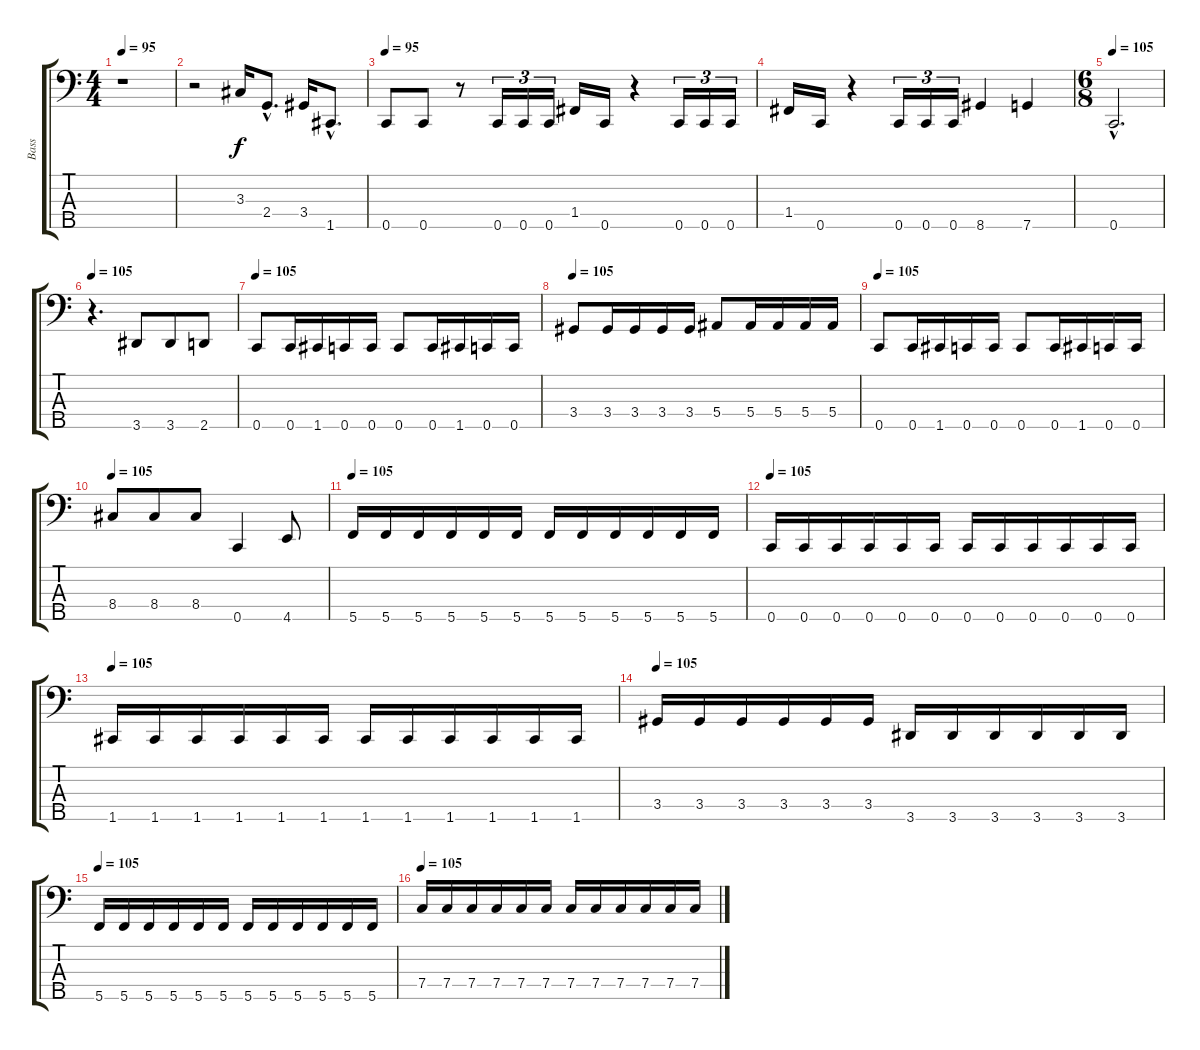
\track ("Bass" "Bass") {instrument electricbassfinger}
\staff {score tabs}
\tuning (Ab2 Eb2 Bb1 F1 C1) {hide}
\ts (4 4)
\tempo 95
\clef f4
\ks c
r.1{dy f instrument electricbassfinger} |
r.2 3.3.16 2.4{hac}.8{d} 3.4.16 1.5{hac}.8{d} |
\tempo 95
0.5.8 0.5.8 r.8 0.5.16{tu (3 2)} 0.5.16{tu (3 2)} 0.5.16{tu (3 2)} 1.4.16 0.5.16 r.4 0.5.16{tu (3 2)} 0.5.16{tu (3 2)} 0.5.16{tu (3 2)} |
1.4.16 0.5.16 r.4 0.5.16{tu (3 2)} 0.5.16{tu (3 2)} 0.5.16{tu (3 2)} 8.5.4 7.5.4 |
\ts (6 8)
\tempo 105
0.5{hac}.2{d} |
\tempo 105
r.4{d} 3.5.8 3.5.8 2.5.8 |
\tempo 105
0.5.8 0.5.16 1.5.16 0.5.16 0.5.16 0.5.8 0.5.16 1.5.16 0.5.16 0.5.16 |
\tempo 105
3.4.8 3.4.16 3.4.16 3.4.16 3.4.16 5.4.8 5.4.16 5.4.16 5.4.16 5.4.16 |
\tempo 105
0.5.8 0.5.16 1.5.16 0.5.16 0.5.16 0.5.8 0.5.16 1.5.16 0.5.16 0.5.16 |
\tempo 105
8.4.8 8.4.8 8.4.8 0.5.4 4.5.8 |
\tempo 105
5.5.16 5.5.16 5.5.16 5.5.16 5.5.16 5.5.16 5.5.16 5.5.16 5.5.16 5.5.16 5.5.16 5.5.16 |
\tempo 105
0.5.16 0.5.16 0.5.16 0.5.16 0.5.16 0.5.16 0.5.16 0.5.16 0.5.16 0.5.16 0.5.16 0.5.16 |
\tempo 105
1.5.16 1.5.16 1.5.16 1.5.16 1.5.16 1.5.16 1.5.16 1.5.16 1.5.16 1.5.16 1.5.16 1.5.16 |
\tempo 105
3.4.16 3.4.16 3.4.16 3.4.16 3.4.16 3.4.16 3.5.16 3.5.16 3.5.16 3.5.16 3.5.16 3.5.16 |
\tempo 105
5.5.16 5.5.16 5.5.16 5.5.16 5.5.16 5.5.16 5.5.16 5.5.16 5.5.16 5.5.16 5.5.16 5.5.16 |
\tempo 105
7.4.16 7.4.16 7.4.16 7.4.16 7.4.16 7.4.16 7.4.16 7.4.16 7.4.16 7.4.16 7.4.16 7.4.16
